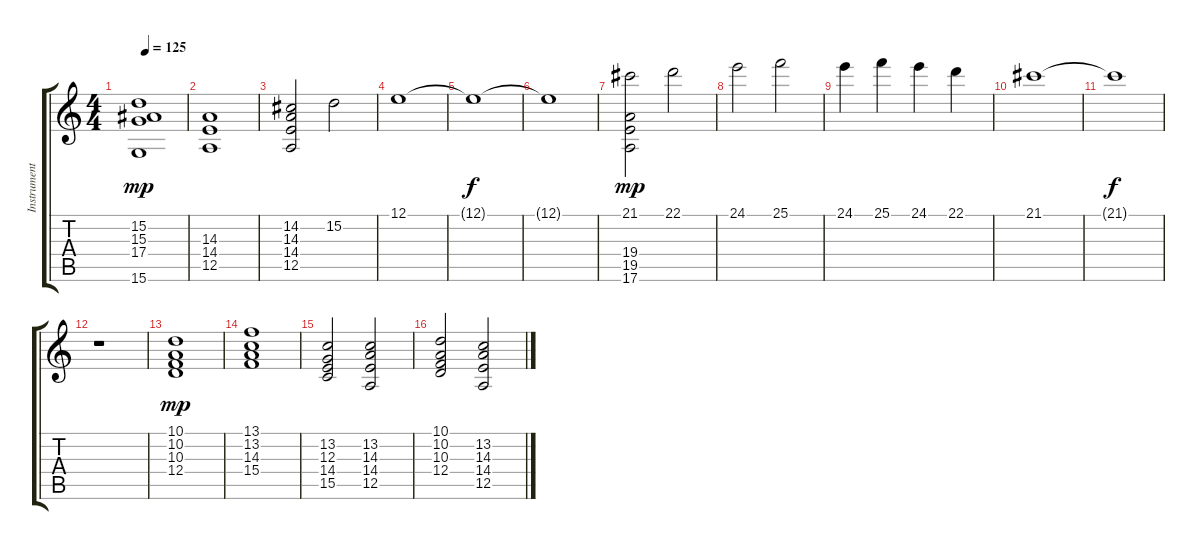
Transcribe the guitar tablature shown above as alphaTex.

\track ("Instrument 1" "Instrument") {instrument shamisen}
\staff {score tabs}
\tuning (E4 B3 G3 D3 A2 E2) {hide}
\ts (4 4)
\tempo 125
\clef g2
\ks c
(15.2 15.3 17.4 15.6).1{dy mp} |
(14.3 14.4 12.5).1 |
(14.2 14.3 14.4 12.5).2 15.2.2 |
12.1.1 |
12.1{t}.1{dy f} |
12.1{t}.1 |
(21.1 19.4 19.5 17.6).2{dy mp} 22.1.2 |
24.1.2 25.1.2 |
24.1.4 25.1.4 24.1.4 22.1.4 |
21.1.1 |
21.1{t}.1{dy f} |
r.1 |
(10.1 10.2 10.3 12.4).1{dy mp} |
(13.1 13.2 14.3 15.4).1 |
(13.2 12.3 14.4 15.5).2 (13.2 14.3 14.4 12.5).2 |
(10.1 10.2 10.3 12.4).2 (13.2 14.3 14.4 12.5).2
